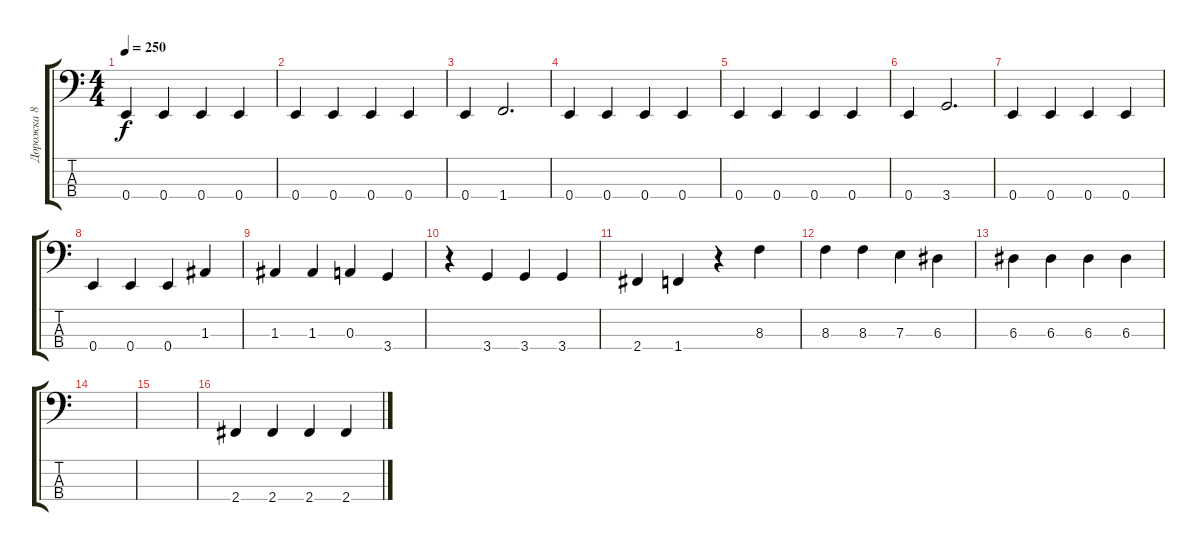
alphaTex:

\track ("Дорожка 8" "Дорожка 8") {instrument electricbasspick}
\staff {score tabs}
\tuning (G2 D2 A1 E1) {hide}
\ts (4 4)
\tempo 250
\clef f4
\ks c
0.4.4{dy f} 0.4.4 0.4.4 0.4.4 |
0.4.4 0.4.4 0.4.4 0.4.4 |
0.4.4 1.4.2{d} |
0.4.4 0.4.4 0.4.4 0.4.4 |
0.4.4 0.4.4 0.4.4 0.4.4 |
0.4.4 3.4.2{d} |
0.4.4 0.4.4 0.4.4 0.4.4 |
0.4.4 0.4.4 0.4.4 1.3.4 |
1.3.4 1.3.4 0.3.4 3.4.4 |
r.4 3.4.4 3.4.4 3.4.4 |
2.4.4 1.4.4 r.4 8.3.4 |
8.3.4 8.3.4 7.3.4 6.3.4 |
6.3.4 6.3.4 6.3.4 6.3.4 |
|
|
2.4.4 2.4.4 2.4.4 2.4.4
